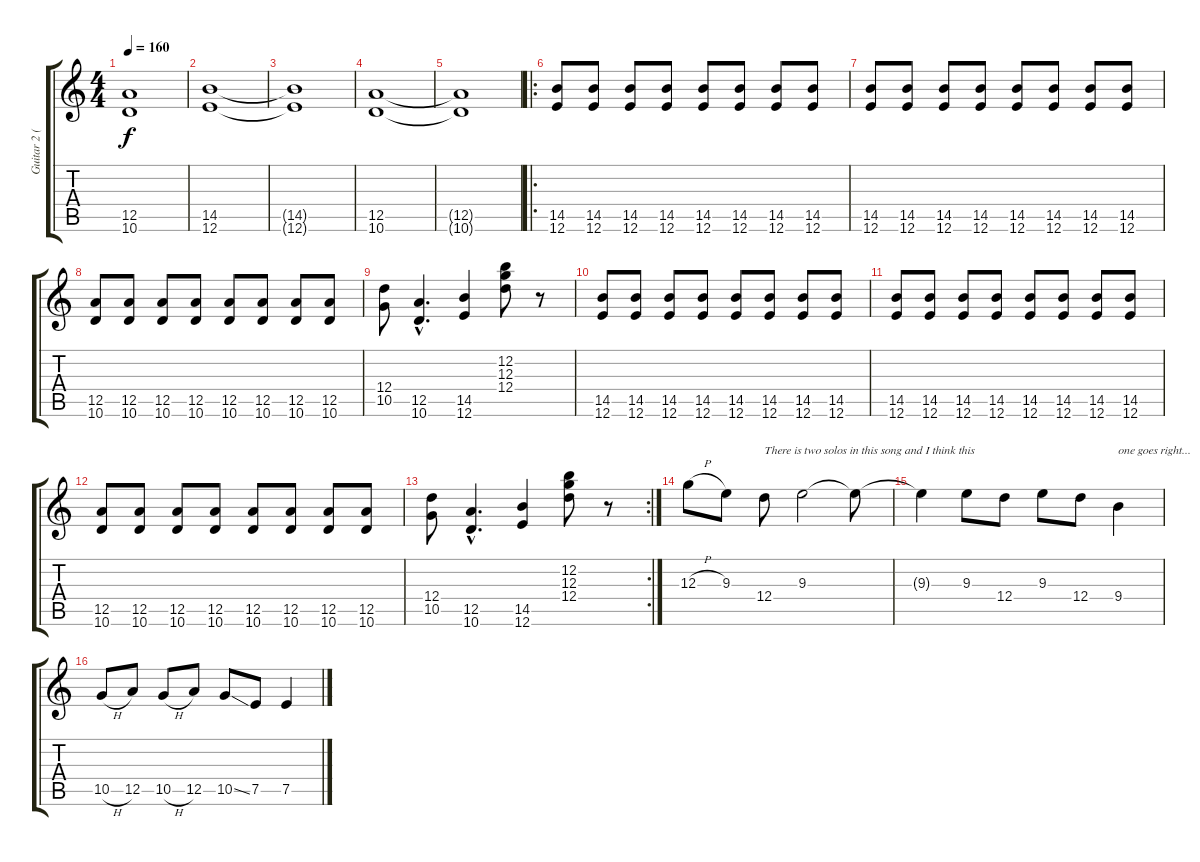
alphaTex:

\track ("Guitar 2 (Solo)" "Guitar 2 (") {instrument overdrivenguitar}
\staff {score tabs}
\tuning (E4 B3 G3 D3 A2 E2) {hide}
\ts (4 4)
\tempo 160
\clef g2
\ks c
(12.5{t} 10.6{t}).1{dy f} |
(14.5 12.6).1 |
(14.5{t} 12.6{t}).1 |
(12.5 10.6).1 |
(12.5{t} 10.6{t}).1 |
\ro
(14.5 12.6).8 (14.5 12.6).8 (14.5 12.6).8 (14.5 12.6).8 (14.5 12.6).8 (14.5 12.6).8 (14.5 12.6).8 (14.5 12.6).8 |
(14.5 12.6).8 (14.5 12.6).8 (14.5 12.6).8 (14.5 12.6).8 (14.5 12.6).8 (14.5 12.6).8 (14.5 12.6).8 (14.5 12.6).8 |
(12.5 10.6).8 (12.5 10.6).8 (12.5 10.6).8 (12.5 10.6).8 (12.5 10.6).8 (12.5 10.6).8 (12.5 10.6).8 (12.5 10.6).8 |
(12.4 10.5).8 (12.5{hac} 10.6{hac}).4{d} (14.5 12.6).4 (12.2 12.3 12.4).8 r.8 |
(14.5 12.6).8 (14.5 12.6).8 (14.5 12.6).8 (14.5 12.6).8 (14.5 12.6).8 (14.5 12.6).8 (14.5 12.6).8 (14.5 12.6).8 |
(14.5 12.6).8 (14.5 12.6).8 (14.5 12.6).8 (14.5 12.6).8 (14.5 12.6).8 (14.5 12.6).8 (14.5 12.6).8 (14.5 12.6).8 |
(12.5 10.6).8 (12.5 10.6).8 (12.5 10.6).8 (12.5 10.6).8 (12.5 10.6).8 (12.5 10.6).8 (12.5 10.6).8 (12.5 10.6).8 |
\rc 2
(12.4 10.5).8 (12.5{hac} 10.6{hac}).4{d} (14.5 12.6).4 (12.2 12.3 12.4).8 r.8 |
12.3{h}.8 9.3.8 12.4.8{txt "There is two solos in this song and I think this"} 9.3.2 9.3{t}.8 |
9.3{t}.4 9.3.8 12.4.8 9.3.8 12.4.8 9.4.4{txt "one goes right..."} |
10.5{h}.8 12.5.8 10.5{h}.8 12.5.8 10.5{ss}.8 7.5.8 7.5.4
